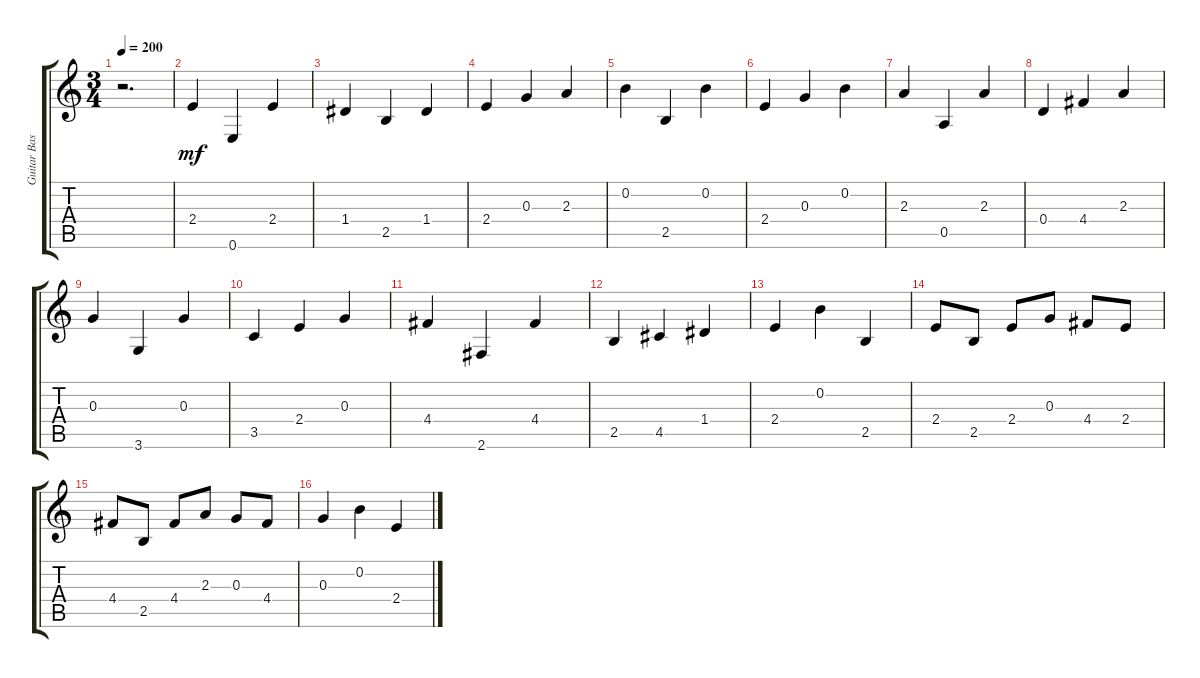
\track ("Guitar Bass" "Guitar Bas") {instrument acousticguitarnylon}
\staff {score tabs}
\tuning (E4 B3 G3 D3 A2 E2) {hide}
\ts (3 4)
\tempo 200
\clef g2
\ks c
r.2{d dy mf instrument acousticguitarnylon} |
2.4.4 0.6.4 2.4.4 |
1.4.4 2.5.4 1.4.4 |
2.4.4 0.3.4 2.3.4 |
0.2.4 2.5.4 0.2.4 |
2.4.4 0.3.4 0.2.4 |
2.3.4 0.5.4 2.3.4 |
0.4.4 4.4.4 2.3.4 |
0.3.4 3.6.4 0.3.4 |
3.5.4 2.4.4 0.3.4 |
4.4.4 2.6.4 4.4.4 |
2.5.4 4.5.4 1.4.4 |
2.4.4 0.2.4 2.5.4 |
2.4.8 2.5.8 2.4.8 0.3.8 4.4.8 2.4.8 |
4.4.8 2.5.8 4.4.8 2.3.8 0.3.8 4.4.8 |
0.3.4 0.2.4 2.4.4
